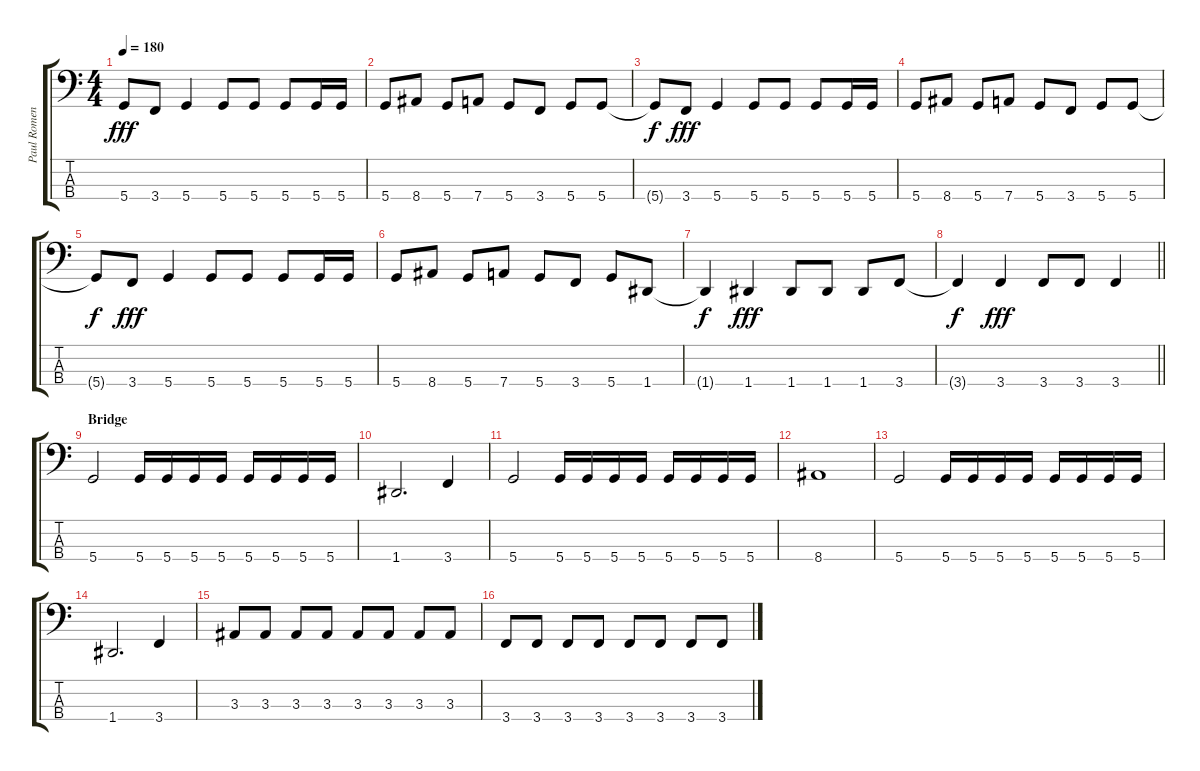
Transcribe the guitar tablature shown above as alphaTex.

\track ("Paul Romenko" "Paul Romen") {instrument electricbasspick}
\staff {score tabs}
\tuning (F2 C2 G1 D1) {hide}
\ts (4 4)
\tempo 180
\clef f4
\ks c
5.4.8{dy fff} 3.4.8 5.4.4 5.4.8 5.4.8 5.4.8 5.4.16 5.4.16 |
5.4.8 8.4.8 5.4.8 7.4.8 5.4.8 3.4.8 5.4.8 5.4.8 |
5.4{t}.8{dy f} 3.4.8{dy fff} 5.4.4 5.4.8 5.4.8 5.4.8 5.4.16 5.4.16 |
5.4.8 8.4.8 5.4.8 7.4.8 5.4.8 3.4.8 5.4.8 5.4.8 |
5.4{t}.8{dy f} 3.4.8{dy fff} 5.4.4 5.4.8 5.4.8 5.4.8 5.4.16 5.4.16 |
5.4.8 8.4.8 5.4.8 7.4.8 5.4.8 3.4.8 5.4.8 1.4.8 |
1.4{t}.4{dy f} 1.4.4{dy fff} 1.4.8 1.4.8 1.4.8 3.4.8 |
\barLineRight lightlight
3.4{t}.4{dy f} 3.4.4{dy fff} 3.4.8 3.4.8 3.4.4 |
\section ("" "Bridge")
5.4.2 5.4.16 5.4.16 5.4.16 5.4.16 5.4.16 5.4.16 5.4.16 5.4.16 |
1.4.2{d} 3.4.4 |
5.4.2 5.4.16 5.4.16 5.4.16 5.4.16 5.4.16 5.4.16 5.4.16 5.4.16 |
8.4.1 |
5.4.2 5.4.16 5.4.16 5.4.16 5.4.16 5.4.16 5.4.16 5.4.16 5.4.16 |
1.4.2{d} 3.4.4 |
3.3.8 3.3.8 3.3.8 3.3.8 3.3.8 3.3.8 3.3.8 3.3.8 |
3.4.8 3.4.8 3.4.8 3.4.8 3.4.8 3.4.8 3.4.8 3.4.8
